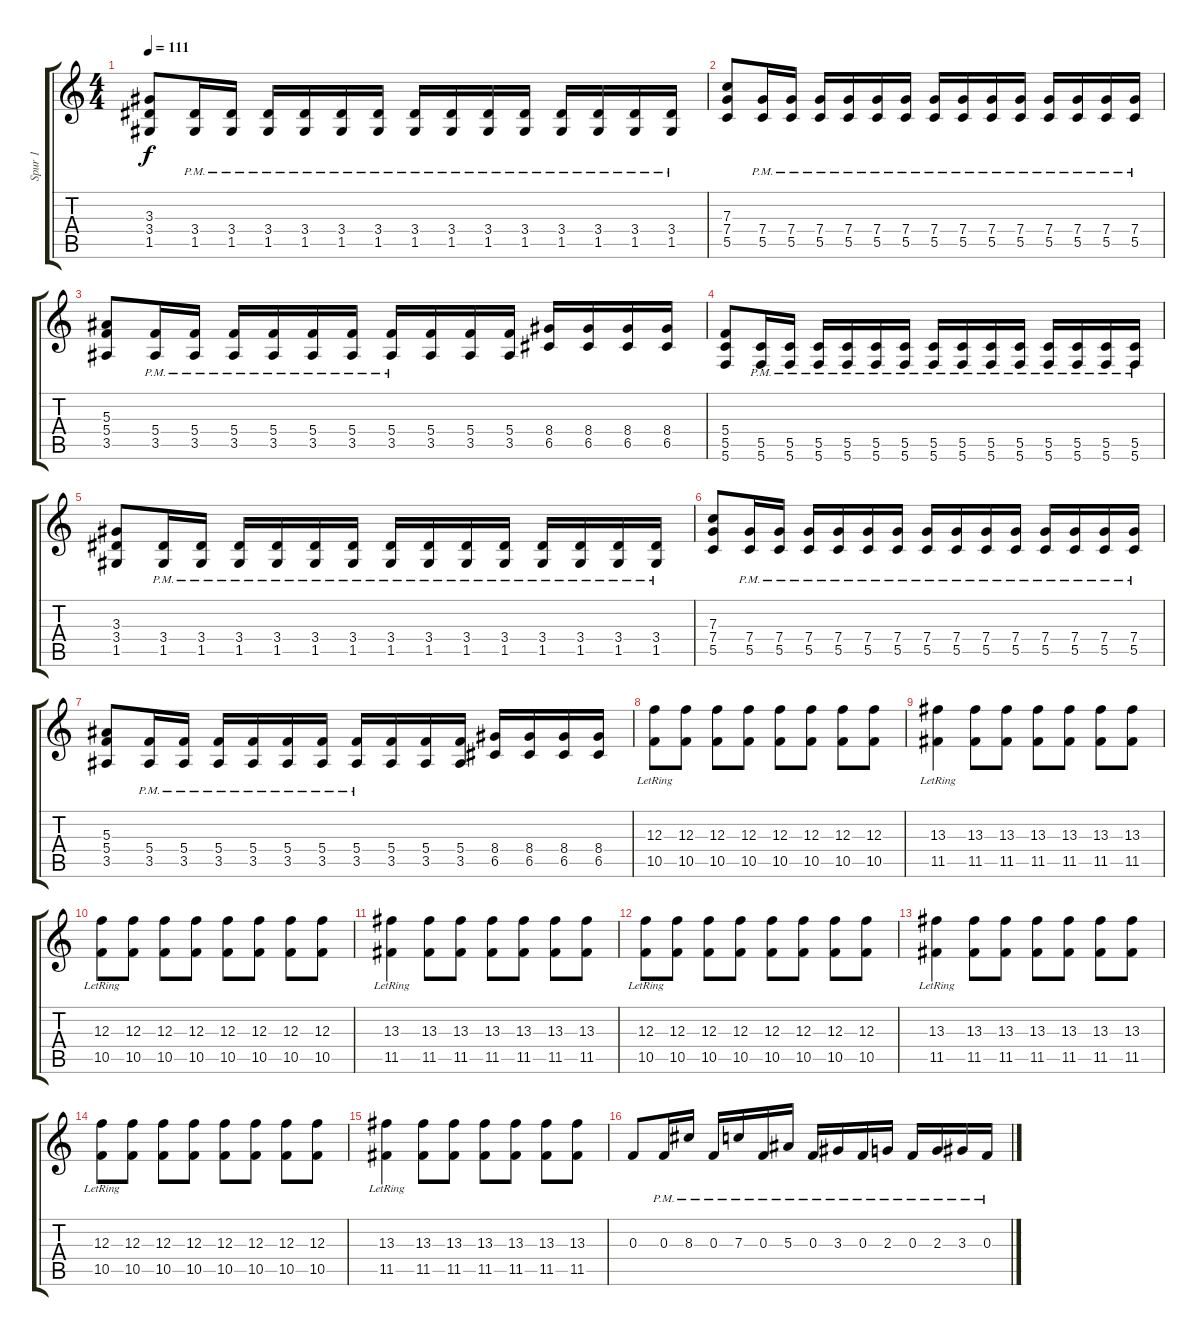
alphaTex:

\track ("Spur 1" "Spur 1") {instrument overdrivenguitar}
\staff {score tabs}
\tuning (D4 A3 F3 C3 G2 C2) {hide}
\ts (4 4)
\tempo 111
\clef g2
\ks c
(3.3 3.4 1.5).8{dy f} (3.4{pm} 1.5{pm}).16 (3.4{pm} 1.5{pm}).16 (3.4{pm} 1.5{pm}).16 (3.4{pm} 1.5{pm}).16 (3.4{pm} 1.5{pm}).16 (3.4{pm} 1.5{pm}).16 (3.4{pm} 1.5{pm}).16 (3.4{pm} 1.5{pm}).16 (3.4{pm} 1.5{pm}).16 (3.4{pm} 1.5{pm}).16 (3.4{pm} 1.5{pm}).16 (3.4{pm} 1.5{pm}).16 (3.4{pm} 1.5{pm}).16 (3.4{pm} 1.5{pm}).16 |
(7.3 7.4 5.5).8 (7.4{pm} 5.5{pm}).16 (7.4{pm} 5.5{pm}).16 (7.4{pm} 5.5{pm}).16 (7.4{pm} 5.5{pm}).16 (7.4{pm} 5.5{pm}).16 (7.4{pm} 5.5{pm}).16 (7.4{pm} 5.5{pm}).16 (7.4{pm} 5.5{pm}).16 (7.4{pm} 5.5{pm}).16 (7.4{pm} 5.5{pm}).16 (7.4{pm} 5.5{pm}).16 (7.4{pm} 5.5{pm}).16 (7.4{pm} 5.5{pm}).16 (7.4{pm} 5.5{pm}).16 |
(5.3 5.4 3.5).8 (5.4{pm} 3.5{pm}).16 (5.4{pm} 3.5{pm}).16 (5.4{pm} 3.5{pm}).16 (5.4{pm} 3.5{pm}).16 (5.4{pm} 3.5{pm}).16 (5.4{pm} 3.5{pm}).16 (5.4{pm} 3.5{pm}).16 (5.4 3.5).16 (5.4 3.5).16 (5.4 3.5).16 (8.4 6.5).16 (8.4 6.5).16 (8.4 6.5).16 (8.4 6.5).16 |
(5.4 5.5 5.6).8 (5.5{pm} 5.6{pm}).16 (5.5{pm} 5.6{pm}).16 (5.5{pm} 5.6{pm}).16 (5.5{pm} 5.6{pm}).16 (5.5{pm} 5.6{pm}).16 (5.5{pm} 5.6{pm}).16 (5.5{pm} 5.6{pm}).16 (5.5{pm} 5.6{pm}).16 (5.5{pm} 5.6{pm}).16 (5.5{pm} 5.6{pm}).16 (5.5{pm} 5.6{pm}).16 (5.5{pm} 5.6{pm}).16 (5.5{pm} 5.6{pm}).16 (5.5{pm} 5.6{pm}).16 |
(3.3 3.4 1.5).8 (3.4{pm} 1.5{pm}).16 (3.4{pm} 1.5{pm}).16 (3.4{pm} 1.5{pm}).16 (3.4{pm} 1.5{pm}).16 (3.4{pm} 1.5{pm}).16 (3.4{pm} 1.5{pm}).16 (3.4{pm} 1.5{pm}).16 (3.4{pm} 1.5{pm}).16 (3.4{pm} 1.5{pm}).16 (3.4{pm} 1.5{pm}).16 (3.4{pm} 1.5{pm}).16 (3.4{pm} 1.5{pm}).16 (3.4{pm} 1.5{pm}).16 (3.4{pm} 1.5{pm}).16 |
(7.3 7.4 5.5).8 (7.4{pm} 5.5{pm}).16 (7.4{pm} 5.5{pm}).16 (7.4{pm} 5.5{pm}).16 (7.4{pm} 5.5{pm}).16 (7.4{pm} 5.5{pm}).16 (7.4{pm} 5.5{pm}).16 (7.4{pm} 5.5{pm}).16 (7.4{pm} 5.5{pm}).16 (7.4{pm} 5.5{pm}).16 (7.4{pm} 5.5{pm}).16 (7.4{pm} 5.5{pm}).16 (7.4{pm} 5.5{pm}).16 (7.4{pm} 5.5{pm}).16 (7.4{pm} 5.5{pm}).16 |
(5.3 5.4 3.5).8 (5.4{pm} 3.5{pm}).16 (5.4{pm} 3.5{pm}).16 (5.4{pm} 3.5{pm}).16 (5.4{pm} 3.5{pm}).16 (5.4{pm} 3.5{pm}).16 (5.4{pm} 3.5{pm}).16 (5.4{pm} 3.5{pm}).16 (5.4 3.5).16 (5.4 3.5).16 (5.4 3.5).16 (8.4 6.5).16 (8.4 6.5).16 (8.4 6.5).16 (8.4 6.5).16 |
(12.3{lr} 10.5).8{volume 11} (12.3 10.5).8 (12.3 10.5).8 (12.3 10.5).8 (12.3 10.5).8 (12.3 10.5).8 (12.3 10.5).8 (12.3 10.5).8 |
(13.3{lr} 11.5).4 (13.3 11.5).8 (13.3 11.5).8 (13.3 11.5).8 (13.3 11.5).8 (13.3 11.5).8 (13.3 11.5).8 |
(12.3{lr} 10.5).8{volume 11} (12.3 10.5).8 (12.3 10.5).8 (12.3 10.5).8 (12.3 10.5).8 (12.3 10.5).8 (12.3 10.5).8 (12.3 10.5).8 |
(13.3{lr} 11.5).4 (13.3 11.5).8 (13.3 11.5).8 (13.3 11.5).8 (13.3 11.5).8 (13.3 11.5).8 (13.3 11.5).8 |
(12.3{lr} 10.5).8{volume 11} (12.3 10.5).8 (12.3 10.5).8 (12.3 10.5).8 (12.3 10.5).8 (12.3 10.5).8 (12.3 10.5).8 (12.3 10.5).8 |
(13.3{lr} 11.5).4 (13.3 11.5).8 (13.3 11.5).8 (13.3 11.5).8 (13.3 11.5).8 (13.3 11.5).8 (13.3 11.5).8 |
(12.3{lr} 10.5).8{volume 11} (12.3 10.5).8 (12.3 10.5).8 (12.3 10.5).8 (12.3 10.5).8 (12.3 10.5).8 (12.3 10.5).8 (12.3 10.5).8 |
(13.3{lr} 11.5).4 (13.3 11.5).8 (13.3 11.5).8 (13.3 11.5).8 (13.3 11.5).8 (13.3 11.5).8 (13.3 11.5).8 |
0.3.8{volume 13} 0.3{pm}.16 8.3{pm}.16 0.3{pm}.16 7.3{pm}.16 0.3{pm}.16 5.3{pm}.16 0.3{pm}.16 3.3{pm}.16 0.3{pm}.16 2.3{pm}.16 0.3{pm}.16 2.3{pm}.16 3.3{pm}.16 0.3{pm}.16
